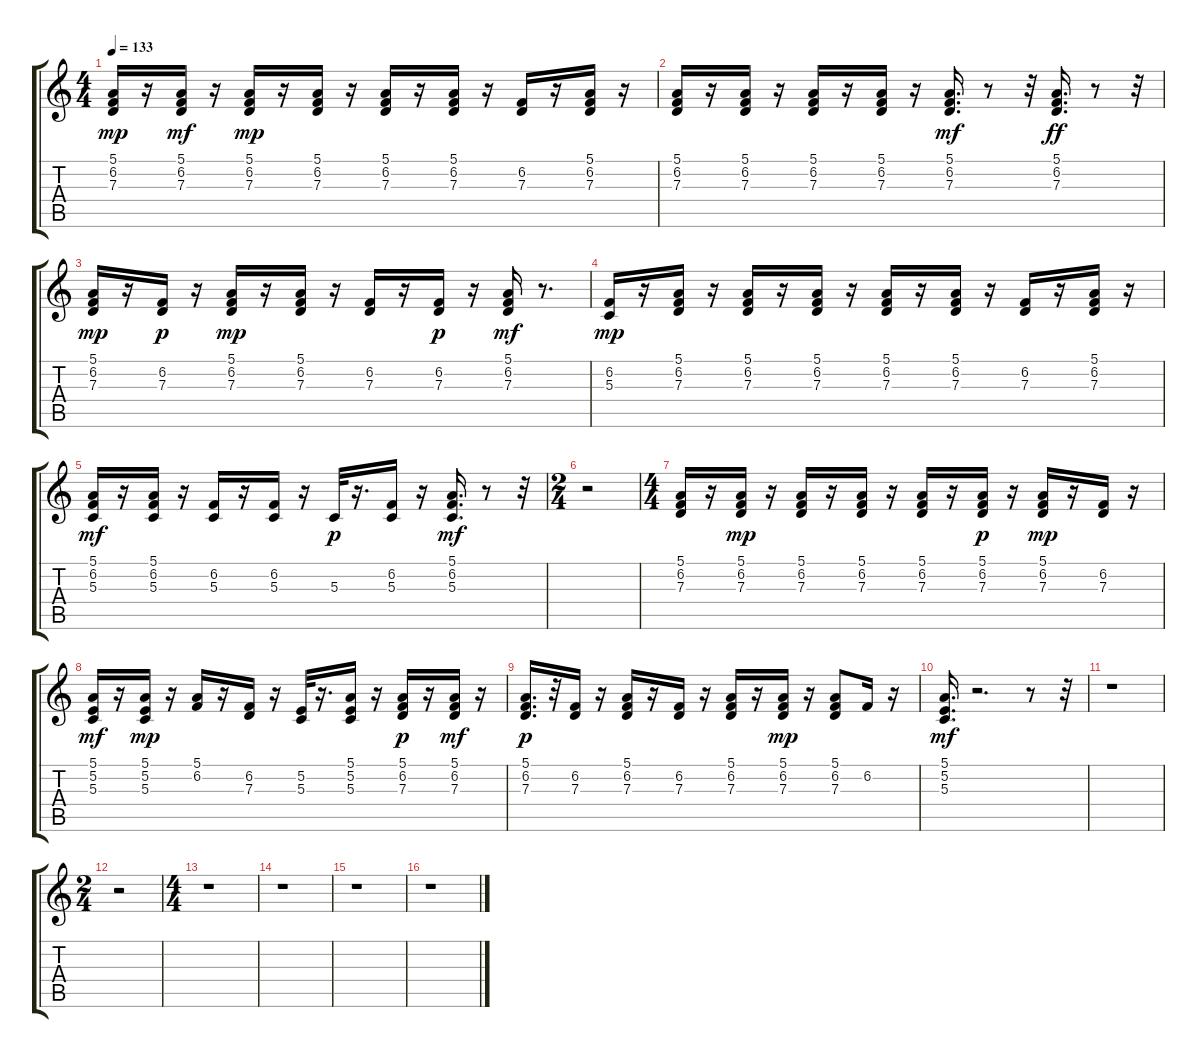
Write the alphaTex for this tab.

\track "" {instrument brightacousticpiano}
\staff {score tabs}
\tuning (E4 B3 G3 D3 A2 E2) {hide}
\ts (4 4)
\tempo 133
\clef g2
\ks c
(5.1 6.2 7.3).16{dy mp} r.16 (5.1 6.2 7.3).16{dy mf} r.16 (5.1 6.2 7.3).16{dy mp} r.16 (5.1 6.2 7.3).16 r.16 (5.1 6.2 7.3).16 r.16 (5.1 6.2 7.3).16 r.16 (6.2 7.3).16 r.16 (5.1 6.2 7.3).16 r.16 |
(5.1 6.2 7.3).16 r.16 (5.1 6.2 7.3).16 r.16 (5.1 6.2 7.3).16 r.16 (5.1 6.2 7.3).16 r.16 (5.1 6.2 7.3).16{d dy mf} r.8 r.32 (5.1 6.2 7.3).16{d dy ff} r.8 r.32 |
(5.1 6.2 7.3).16{dy mp} r.16 (6.2 7.3).16{dy p} r.16 (5.1 6.2 7.3).16{dy mp} r.16 (5.1 6.2 7.3).16 r.16 (6.2 7.3).16 r.16 (6.2 7.3).16{dy p} r.16 (5.1 6.2 7.3).16{dy mf} r.8{d} |
(6.2 5.3).16{dy mp} r.16 (5.1 6.2 7.3).16 r.16 (5.1 6.2 7.3).16 r.16 (5.1 6.2 7.3).16 r.16 (5.1 6.2 7.3).16 r.16 (5.1 6.2 7.3).16 r.16 (6.2 7.3).16 r.16 (5.1 6.2 7.3).16 r.16 |
(5.1 6.2 5.3).16{txt "" dy mf} r.16 (5.1 6.2 5.3).16 r.16 (6.2 5.3).16 r.16 (6.2 5.3).16 r.16 5.3.32{dy p} r.16{d} (6.2 5.3).16 r.16 (5.1 6.2 5.3).16{d dy mf} r.8 r.32 |
\ts (2 4)
r.2 |
\ts (4 4)
(5.1 6.2 7.3).16 r.16 (5.1 6.2 7.3).16{dy mp} r.16 (5.1 6.2 7.3).16 r.16 (5.1 6.2 7.3).16 r.16 (5.1 6.2 7.3).16 r.16 (5.1 6.2 7.3).16{dy p} r.16 (5.1 6.2 7.3).16{dy mp} r.16 (6.2 7.3).16 r.16 |
(5.1 5.2 5.3).16{dy mf} r.16 (5.1 5.2 5.3).16{dy mp} r.16 (5.1 6.2).16 r.16 (6.2 7.3).16 r.16 (5.2 5.3).32 r.16{d} (5.1 5.2 5.3).16 r.16 (5.1 6.2 7.3).16{dy p} r.16 (5.1 6.2 7.3).16{dy mf} r.16 |
(5.1 6.2 7.3).16{d dy p} r.32 (6.2 7.3).16 r.16 (5.1 6.2 7.3).16 r.16 (6.2 7.3).16 r.16 (5.1 6.2 7.3).16 r.16 (5.1 6.2 7.3).16{dy mp} r.16 (5.1 6.2 7.3).8 6.2.16 r.16 |
(5.1 5.2 5.3).16{d dy mf} r.2{d} r.8 r.32 |
r.1 |
\ts (2 4)
r.2 |
\ts (4 4)
r.1 |
r.1 |
r.1 |
r.1
